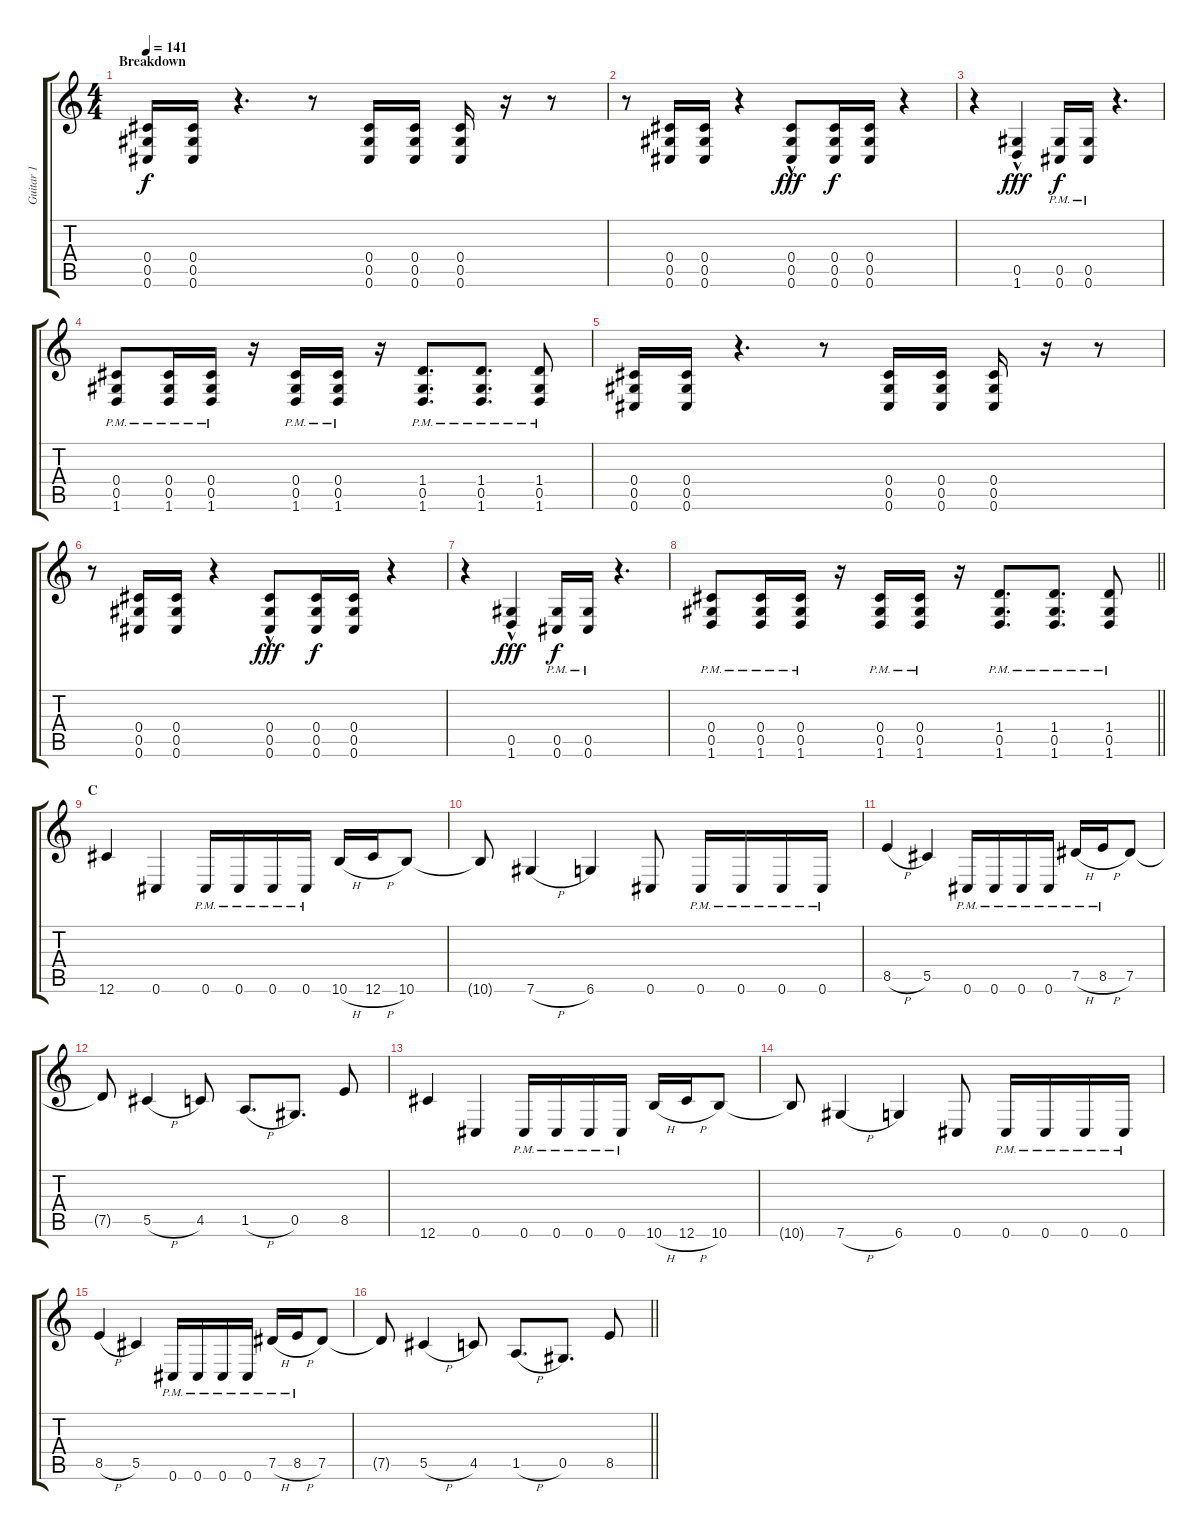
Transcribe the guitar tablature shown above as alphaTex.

\track ("Guitar 1" "Guitar 1") {instrument distortionguitar}
\staff {score tabs}
\tuning (Eb4 Bb3 Gb3 Db3 Ab2 Db2) {hide}
\ts (4 4)
\section ("" "Breakdown")
\tempo 141
\clef g2
\ks c
(0.4 0.5 0.6).16{dy f} (0.4 0.5 0.6).16 r.4{d} r.8 (0.4 0.5 0.6).16 (0.4 0.5 0.6).16 (0.4 0.5 0.6).16 r.16 r.8 |
r.8 (0.4 0.5 0.6).16 (0.4 0.5 0.6).16 r.4 (0.4{hac} 0.5{hac} 0.6{hac}).8{dy fff} (0.4 0.5 0.6).16{dy f} (0.4 0.5 0.6).16 r.4 |
r.4 (0.5{hac} 1.6{hac}).4{dy fff} (0.5{pm} 0.6{pm}).16{dy f} (0.5{pm} 0.6{pm}).16 r.4{d} |
(0.4{pm} 0.5{pm} 1.6{pm}).8 (0.4{pm} 0.5{pm} 1.6{pm}).16 (0.4{pm} 0.5{pm} 1.6{pm}).16 r.16 (0.4{pm} 0.5{pm} 1.6{pm}).16 (0.4{pm} 0.5{pm} 1.6{pm}).16 r.16 (1.4{pm} 0.5{pm} 1.6{pm}).8{d} (1.4{pm} 0.5{pm} 1.6{pm}).8{d} (1.4{pm} 0.5{pm} 1.6{pm}).8 |
(0.4 0.5 0.6).16 (0.4 0.5 0.6).16 r.4{d} r.8 (0.4 0.5 0.6).16 (0.4 0.5 0.6).16 (0.4 0.5 0.6).16 r.16 r.8 |
r.8 (0.4 0.5 0.6).16 (0.4 0.5 0.6).16 r.4 (0.4{hac} 0.5{hac} 0.6{hac}).8{dy fff} (0.4 0.5 0.6).16{dy f} (0.4 0.5 0.6).16 r.4 |
r.4 (0.5{hac} 1.6{hac}).4{dy fff} (0.5{pm} 0.6{pm}).16{dy f} (0.5{pm} 0.6{pm}).16 r.4{d} |
\barLineRight lightlight
(0.4{pm} 0.5{pm} 1.6{pm}).8 (0.4{pm} 0.5{pm} 1.6{pm}).16 (0.4{pm} 0.5{pm} 1.6{pm}).16 r.16 (0.4{pm} 0.5{pm} 1.6{pm}).16 (0.4{pm} 0.5{pm} 1.6{pm}).16 r.16 (1.4{pm} 0.5{pm} 1.6{pm}).8{d} (1.4{pm} 0.5{pm} 1.6{pm}).8{d} (1.4{pm} 0.5{pm} 1.6{pm}).8 |
\section ("" "C")
12.6.4 0.6.4 0.6{pm}.16 0.6{pm}.16 0.6{pm}.16 0.6{pm}.16 10.6{h}.16 12.6{h}.16 10.6.8 |
10.6{t}.8 7.6{h}.4 6.6.4 0.6.8 0.6{pm}.16 0.6{pm}.16 0.6{pm}.16 0.6{pm}.16 |
8.5{h}.4 5.5.4 0.6{pm}.16 0.6{pm}.16 0.6{pm}.16 0.6{pm}.16 7.5{h pm}.16 8.5{h pm}.16 7.5.8 |
7.5{t}.8 5.5{h}.4 4.5.8 1.5{h}.8{d} 0.5.8{d} 8.5.8 |
12.6.4 0.6.4 0.6{pm}.16 0.6{pm}.16 0.6{pm}.16 0.6{pm}.16 10.6{h}.16 12.6{h}.16 10.6.8 |
10.6{t}.8 7.6{h}.4 6.6.4 0.6.8 0.6{pm}.16 0.6{pm}.16 0.6{pm}.16 0.6{pm}.16 |
8.5{h}.4 5.5.4 0.6{pm}.16 0.6{pm}.16 0.6{pm}.16 0.6{pm}.16 7.5{h pm}.16 8.5{h pm}.16 7.5.8 |
\barLineRight lightlight
7.5{t}.8 5.5{h}.4 4.5.8 1.5{h}.8{d} 0.5.8{d} 8.5.8
